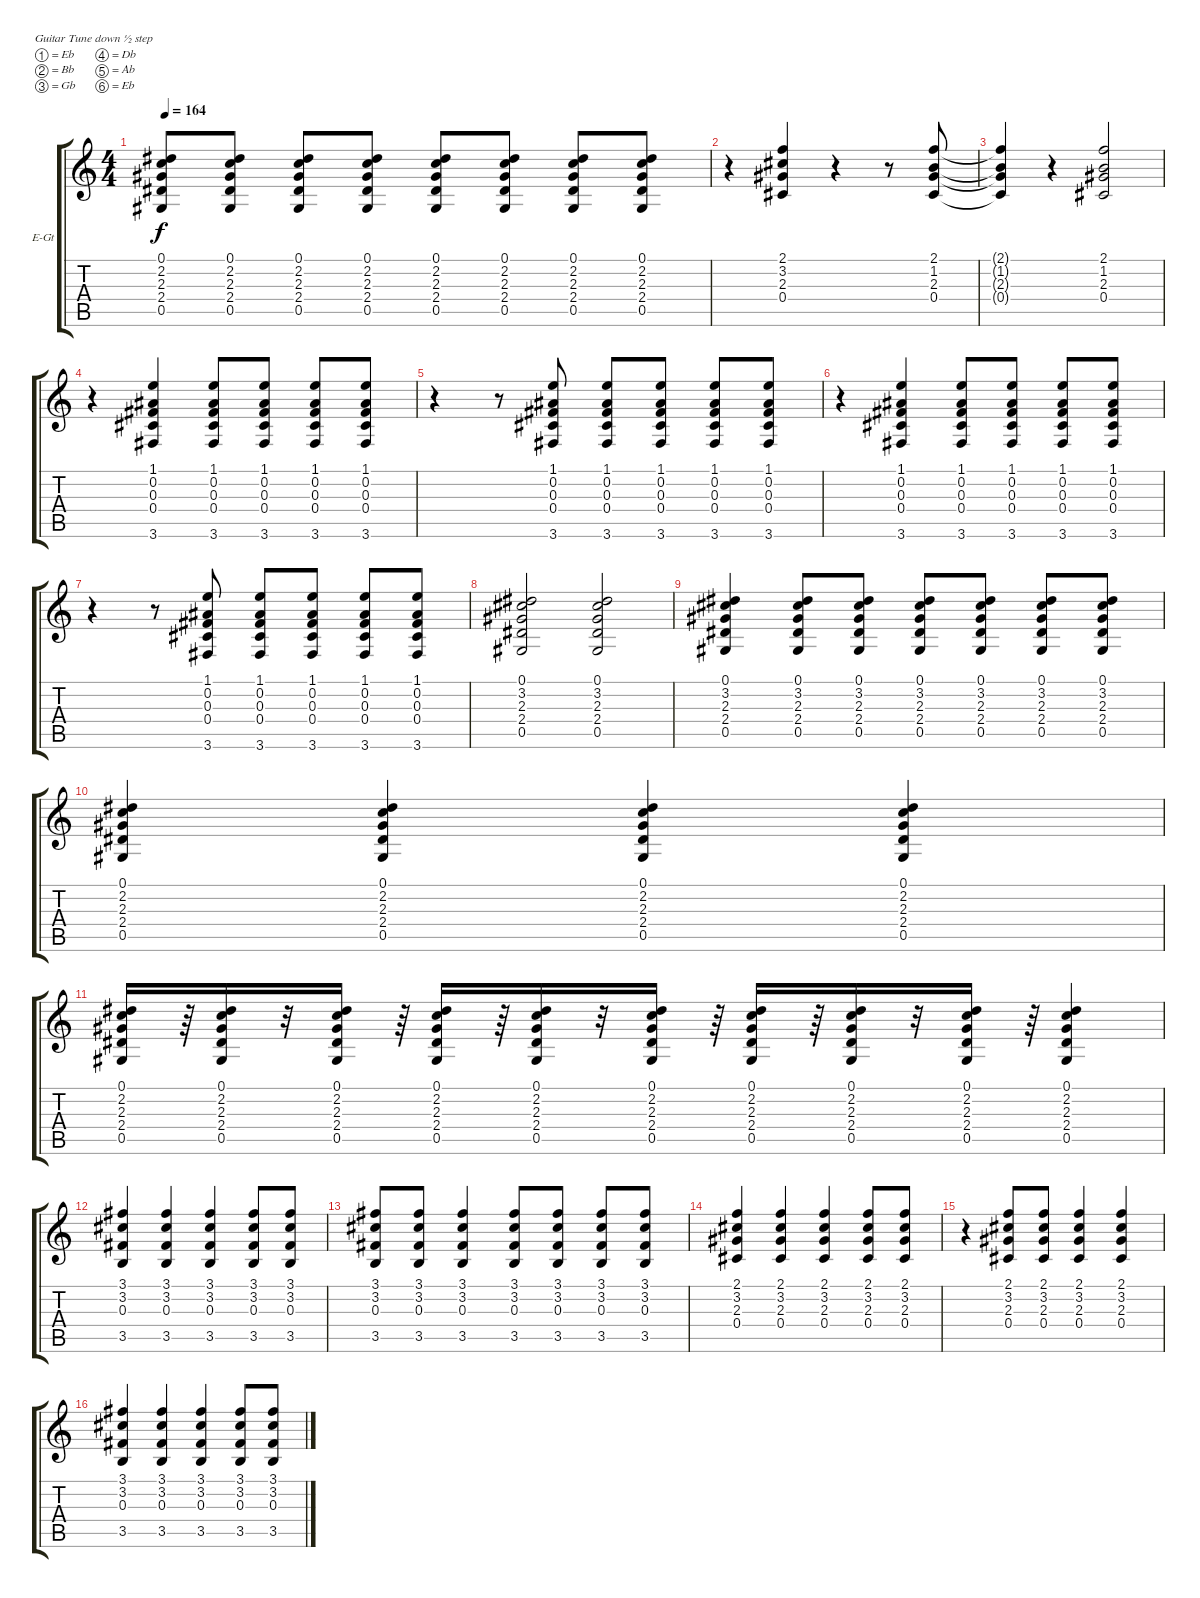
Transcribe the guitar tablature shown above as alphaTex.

\bracketExtendMode groupsimilarinstruments
\firstSystemTrackNameOrientation horizontal
\otherSystemsTrackNameOrientation horizontal
\track ("Izzy Stradlin' Rhythm Guitar" "E-Gt") {instrument overdrivenguitar}
\staff {score tabs}
\tuning (Eb4 Bb3 Gb3 Db3 Ab2 Eb2)
\ts (4 4)
\tempo 164
\clef g2
\ks aminor
(0.1 2.2 2.3 2.4 0.5).8{dy f} (0.1 2.2 2.3 2.4 0.5).8 (0.1 2.2 2.3 2.4 0.5).8 (0.1 2.2 2.3 2.4 0.5).8 (0.1 2.2 2.3 2.4 0.5).8 (0.1 2.2 2.3 2.4 0.5).8 (0.1 2.2 2.3 2.4 0.5).8 (0.1 2.2 2.3 2.4 0.5).8 |
r.4 (2.1 3.2 2.3 0.4).4 r.4 r.8 (2.1 1.2 2.3 0.4).8 |
(2.1{t} 1.2{t} 2.3{t} 0.4{t}).4 r.4 (2.1 1.2 2.3 0.4).2 |
r.4 (1.1 0.2 0.3 0.4 3.6).4 (1.1 0.2 0.3 0.4 3.6).8 (1.1 0.2 0.3 0.4 3.6).8 (1.1 0.2 0.3 0.4 3.6).8 (1.1 0.2 0.3 0.4 3.6).8 |
r.4 r.8 (1.1 0.2 0.3 0.4 3.6).8 (1.1 0.2 0.3 0.4 3.6).8 (1.1 0.2 0.3 0.4 3.6).8 (1.1 0.2 0.3 0.4 3.6).8 (1.1 0.2 0.3 0.4 3.6).8 |
r.4 (1.1 0.2 0.3 0.4 3.6).4 (1.1 0.2 0.3 0.4 3.6).8 (1.1 0.2 0.3 0.4 3.6).8 (1.1 0.2 0.3 0.4 3.6).8 (1.1 0.2 0.3 0.4 3.6).8 |
r.4 r.8 (1.1 0.2 0.3 0.4 3.6).8 (1.1 0.2 0.3 0.4 3.6).8 (1.1 0.2 0.3 0.4 3.6).8 (1.1 0.2 0.3 0.4 3.6).8 (1.1 0.2 0.3 0.4 3.6).8 |
(0.1 3.2 2.3 2.4 0.5).2 (0.1 3.2 2.3 2.4 0.5).2 |
(0.1 3.2 2.3 2.4 0.5).4 (0.1 3.2 2.3 2.4 0.5).8 (0.1 3.2 2.3 2.4 0.5).8 (0.1 3.2 2.3 2.4 0.5).8 (0.1 3.2 2.3 2.4 0.5).8 (0.1 3.2 2.3 2.4 0.5).8 (0.1 3.2 2.3 2.4 0.5).8 |
(0.1 2.2 2.3 2.4 0.5).4 (0.1 2.2 2.3 2.4 0.5).4 (0.1 2.2 2.3 2.4 0.5).4 (0.1 2.2 2.3 2.4 0.5).4 |
(0.1 2.2 2.3 2.4 0.5).16 r.64 (0.1 2.2 2.3 2.4 0.5).16 r.32 (0.1 2.2 2.3 2.4 0.5).16 r.64 (0.1 2.2 2.3 2.4 0.5).16 r.64 (0.1 2.2 2.3 2.4 0.5).16 r.32 (0.1 2.2 2.3 2.4 0.5).16 r.64 (0.1 2.2 2.3 2.4 0.5).16 r.64 (0.1 2.2 2.3 2.4 0.5).16 r.32 (0.1 2.2 2.3 2.4 0.5).16 r.64 (0.1 2.2 2.3 2.4 0.5).4 |
(3.1 3.2 0.3 3.5).4 (3.1 3.2 0.3 3.5).4 (3.1 3.2 0.3 3.5).4 (3.1 3.2 0.3 3.5).8 (3.1 3.2 0.3 3.5).8 |
(3.1 3.2 0.3 3.5).8 (3.1 3.2 0.3 3.5).8 (3.1 3.2 0.3 3.5).4 (3.1 3.2 0.3 3.5).8 (3.1 3.2 0.3 3.5).8 (3.1 3.2 0.3 3.5).8 (3.1 3.2 0.3 3.5).8 |
(2.1 3.2 2.3 0.4).4 (2.1 3.2 2.3 0.4).4 (2.1 3.2 2.3 0.4).4 (2.1 3.2 2.3 0.4).8 (2.1 3.2 2.3 0.4).8 |
r.4 (2.1 3.2 2.3 0.4).8 (2.1 3.2 2.3 0.4).8 (2.1 3.2 2.3 0.4).4 (2.1 3.2 2.3 0.4).4 |
(3.1 3.2 0.3 3.5).4 (3.1 3.2 0.3 3.5).4 (3.1 3.2 0.3 3.5).4 (3.1 3.2 0.3 3.5).8 (3.1 3.2 0.3 3.5).8
